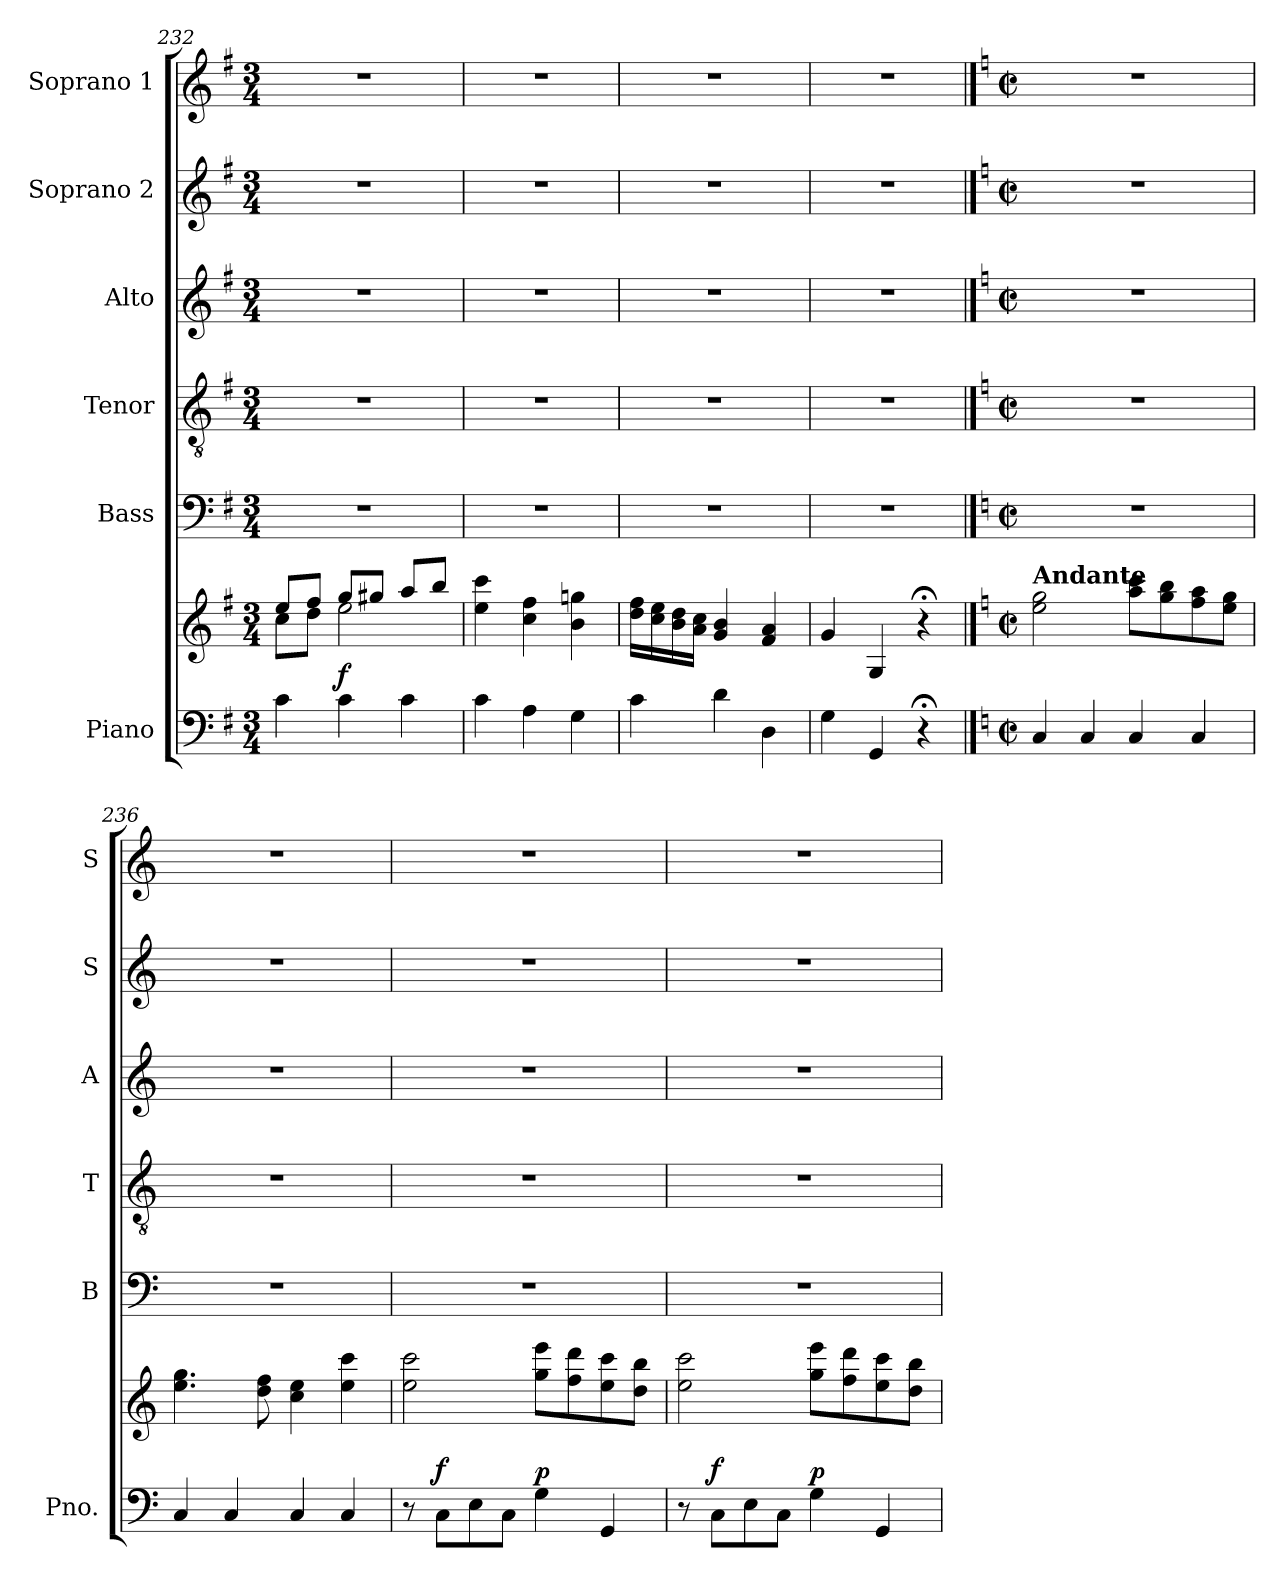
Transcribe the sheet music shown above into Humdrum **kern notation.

**kern	**kern	**dynam	**kern	**kern	**kern	**kern	**kern
*part6	*part6	*part6	*part5	*part4	*part3	*part2	*part1
*staff7	*staff6	*staff6/7	*staff5	*staff4	*staff3	*staff2	*staff1
*I"Piano	*	*	*I"Bass	*I"Tenor	*I"Alto	*I"Soprano 2	*I"Soprano 1
*I'Pno.	*	*	*I'B	*I'T	*I'A	*I'S	*I'S
*clefF4	*clefG2	*	*clefF4	*clefGv2	*clefG2	*clefG2	*clefG2
*k[f#]	*k[f#]	*	*k[f#]	*k[f#]	*k[f#]	*k[f#]	*k[f#]
*G:	*G:	*	*G:	*G:	*G:	*G:	*G:
*M3/4	*M3/4	*	*M3/4	*M3/4	*M3/4	*M3/4	*M3/4
=232	=232	=232	=232	=232	=232	=232	=232
*	*^	*	*	*	*	*	*
4c\	8ee/L	8cc\L	.	2.r	2.r	2.r	2.r	2.r
.	8ff#/J	8dd\J	.	.	.	.	.	.
!	!	!	!LO:DY:a=2	!	!	!	!	!
4c\	8gg/L	2ee\	f	.	.	.	.	.
.	8gg#X/J	.	.	.	.	.	.	.
4c\	8aa/L	.	.	.	.	.	.	.
.	8bb/J	.	.	.	.	.	.	.
*	*v	*v	*	*	*	*	*	*
=233	=233	=233	=233	=233	=233	=233	=233
4c\	4ee\ 4ccc\	.	2.r	2.r	2.r	2.r	2.r
4A\	4cc\ 4ff#\	.	.	.	.	.	.
4G\	4b\ 4ggn\	.	.	.	.	.	.
=234	=234	=234	=234	=234	=234	=234	=234
4c\	16dd\ 16ff#\LL	.	2.r	2.r	2.r	2.r	2.r
.	16cc\ 16ee\	.	.	.	.	.	.
.	16b\ 16dd\	.	.	.	.	.	.
.	16a\ 16cc\JJ	.	.	.	.	.	.
4d\	4g/ 4b/	.	.	.	.	.	.
4D\	4f#/ 4a/	.	.	.	.	.	.
=235	=235	=235	=235	=235	=235	=235	=235
4G\	4g/	.	2.r	2.r	2.r	2.r	2.r
4GG/	4G/	.	.	.	.	.	.
4r;<	4r;<	.	.	.	.	.	.
!!LO:LB:g=z
==235X2	==235X2	==235X2	==235X2	==235X2	==235X2	==235X2	==235X2
*k[]	*k[]	*	*k[]	*k[]	*k[]	*k[]	*k[]
*C:	*C:	*	*C:	*C:	*C:	*C:	*C:
*M2/2	*M2/2	*	*M2/2	*M2/2	*M2/2	*M2/2	*M2/2
*met(c|)	*met(c|)	*	*met(c|)	*met(c|)	*met(c|)	*met(c|)	*met(c|)
!	!LO:TX:a:B:t=Andante	!	!	!	!	!	!
!	!	!LO:DY:b=2	!	!	!	!	!
!	!	!LO:DY:n=1:b	!	!	!	!	!
4C/	2ee\ 2gg\	p f	1r	1r	1r	1r	1r
4C/	.	.	.	.	.	.	.
4C/	8aa\ 8ccc\L	.	.	.	.	.	.
.	8gg\ 8bb\	.	.	.	.	.	.
4C/	8ff\ 8aa\	.	.	.	.	.	.
.	8ee\ 8gg\J	.	.	.	.	.	.
=236	=236	=236	=236	=236	=236	=236	=236
4C/	4.ee\ 4.gg\	.	1r	1r	1r	1r	1r
4C/	.	.	.	.	.	.	.
.	8dd\ 8ff\	.	.	.	.	.	.
4C/	4cc\ 4ee\	.	.	.	.	.	.
4C/	4ee\ 4ccc\	.	.	.	.	.	.
=237	=237	=237	=237	=237	=237	=237	=237
8r	2ee\ 2ccc\	.	1r	1r	1r	1r	1r
!	!	!LO:DY:a=2	!	!	!	!	!
8C\L	.	f	.	.	.	.	.
8E\	.	.	.	.	.	.	.
8C\J	.	.	.	.	.	.	.
!	!	!LO:DY:a=2	!	!	!	!	!
4G\	8gg\ 8eee\L	p	.	.	.	.	.
.	8ff\ 8ddd\	.	.	.	.	.	.
4GG/	8ee\ 8ccc\	.	.	.	.	.	.
.	8dd\ 8bb\J	.	.	.	.	.	.
=238	=238	=238	=238	=238	=238	=238	=238
8r	2ee\ 2ccc\	.	1r	1r	1r	1r	1r
!	!	!LO:DY:a=2	!	!	!	!	!
8C\L	.	f	.	.	.	.	.
8E\	.	.	.	.	.	.	.
8C\J	.	.	.	.	.	.	.
!	!	!LO:DY:a=2	!	!	!	!	!
4G\	8gg\ 8eee\L	p	.	.	.	.	.
.	8ff\ 8ddd\	.	.	.	.	.	.
4GG/	8ee\ 8ccc\	.	.	.	.	.	.
.	8dd\ 8bb\J	.	.	.	.	.	.
=	=	=	=	=	=	=	=
*-	*-	*-	*-	*-	*-	*-	*-
